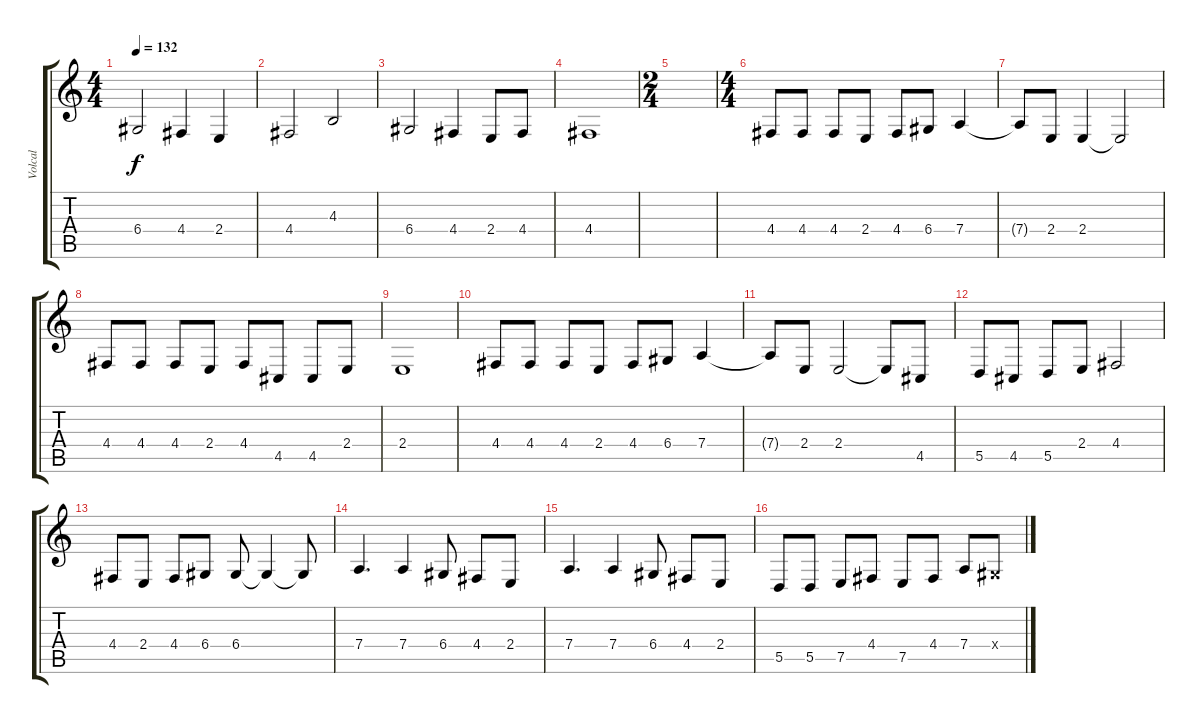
\track ("Volcal" "Volcal") {instrument viola}
\staff {score tabs}
\tuning (E4 B3 G3 D3 A2 E2) {hide}
\ts (4 4)
\tempo 132
\clef g2
\ks c
6.4.2{dy f} 4.4.4 2.4.4 |
4.4.2 4.3.2 |
6.4.2 4.4.4 2.4.8 4.4.8 |
4.4.1 |
\ts (2 4)
|
\ts (4 4)
4.4.8 4.4.8 4.4.8 2.4.8 4.4.8 6.4.8 7.4.4 |
7.4{t}.8 2.4.8 2.4.4 2.4{t}.2 |
4.4.8 4.4.8 4.4.8 2.4.8 4.4.8 4.5.8 4.5.8 2.4.8 |
2.4.1 |
4.4.8 4.4.8 4.4.8 2.4.8 4.4.8 6.4.8 7.4.4 |
7.4{t}.8 2.4.8 2.4.2 2.4{t}.8 4.5.8 |
5.5.8 4.5.8 5.5.8 2.4.8 4.4.2 |
4.4.8 2.4.8 4.4.8 6.4.8 6.4.8 6.4{t}.4 6.4{t}.8 |
7.4.4{d} 7.4.4 6.4.8 4.4.8 2.4.8 |
7.4.4{d} 7.4.4 6.4.8 4.4.8 2.4.8 |
5.5.8 5.5.8 7.5.8 4.4.8 7.5.8 4.4.8 7.4.8 6.4{x}.8
